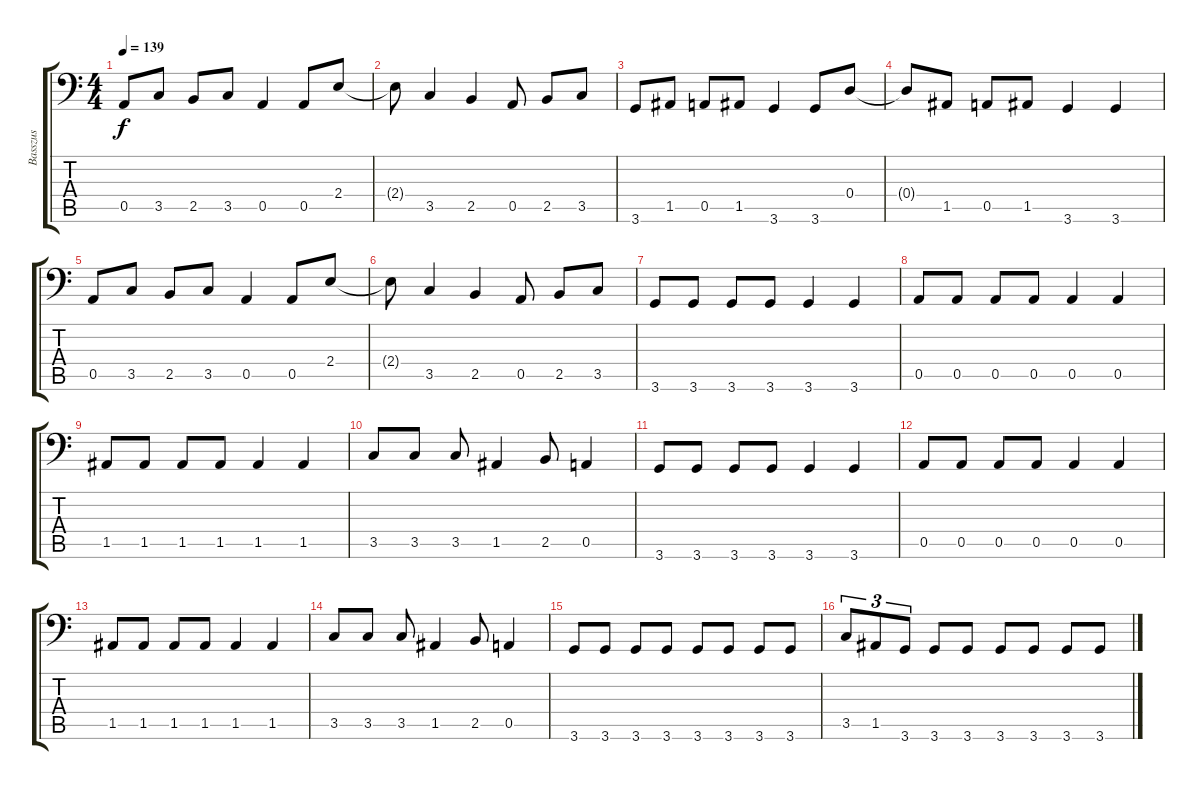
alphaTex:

\track ("Basszus" "Basszus") {instrument electricbasspick}
\staff {score tabs}
\tuning (E3 B2 G2 D2 A1 E1) {hide}
\ts (4 4)
\tempo 139
\clef f4
\ks c
0.5.8{dy f} 3.5.8 2.5.8 3.5.8 0.5.4 0.5.8 2.4.8 |
2.4{t}.8 3.5.4 2.5.4 0.5.8 2.5.8 3.5.8 |
3.6.8 1.5.8 0.5.8 1.5.8 3.6.4 3.6.8 0.4.8 |
0.4{t}.8 1.5.8 0.5.8 1.5.8 3.6.4 3.6.4 |
0.5.8 3.5.8 2.5.8 3.5.8 0.5.4 0.5.8 2.4.8 |
2.4{t}.8 3.5.4 2.5.4 0.5.8 2.5.8 3.5.8 |
3.6.8 3.6.8 3.6.8 3.6.8 3.6.4 3.6.4 |
0.5.8 0.5.8 0.5.8 0.5.8 0.5.4 0.5.4 |
1.5.8 1.5.8 1.5.8 1.5.8 1.5.4 1.5.4 |
3.5.8 3.5.8 3.5.8 1.5.4 2.5.8 0.5.4 |
3.6.8 3.6.8 3.6.8 3.6.8 3.6.4 3.6.4 |
0.5.8 0.5.8 0.5.8 0.5.8 0.5.4 0.5.4 |
1.5.8 1.5.8 1.5.8 1.5.8 1.5.4 1.5.4 |
3.5.8 3.5.8 3.5.8 1.5.4 2.5.8 0.5.4 |
3.6.8 3.6.8 3.6.8 3.6.8 3.6.8 3.6.8 3.6.8 3.6.8 |
3.5.8{tu (3 2)} 1.5.8{tu (3 2)} 3.6.8{tu (3 2)} 3.6.8 3.6.8 3.6.8 3.6.8 3.6.8 3.6.8
